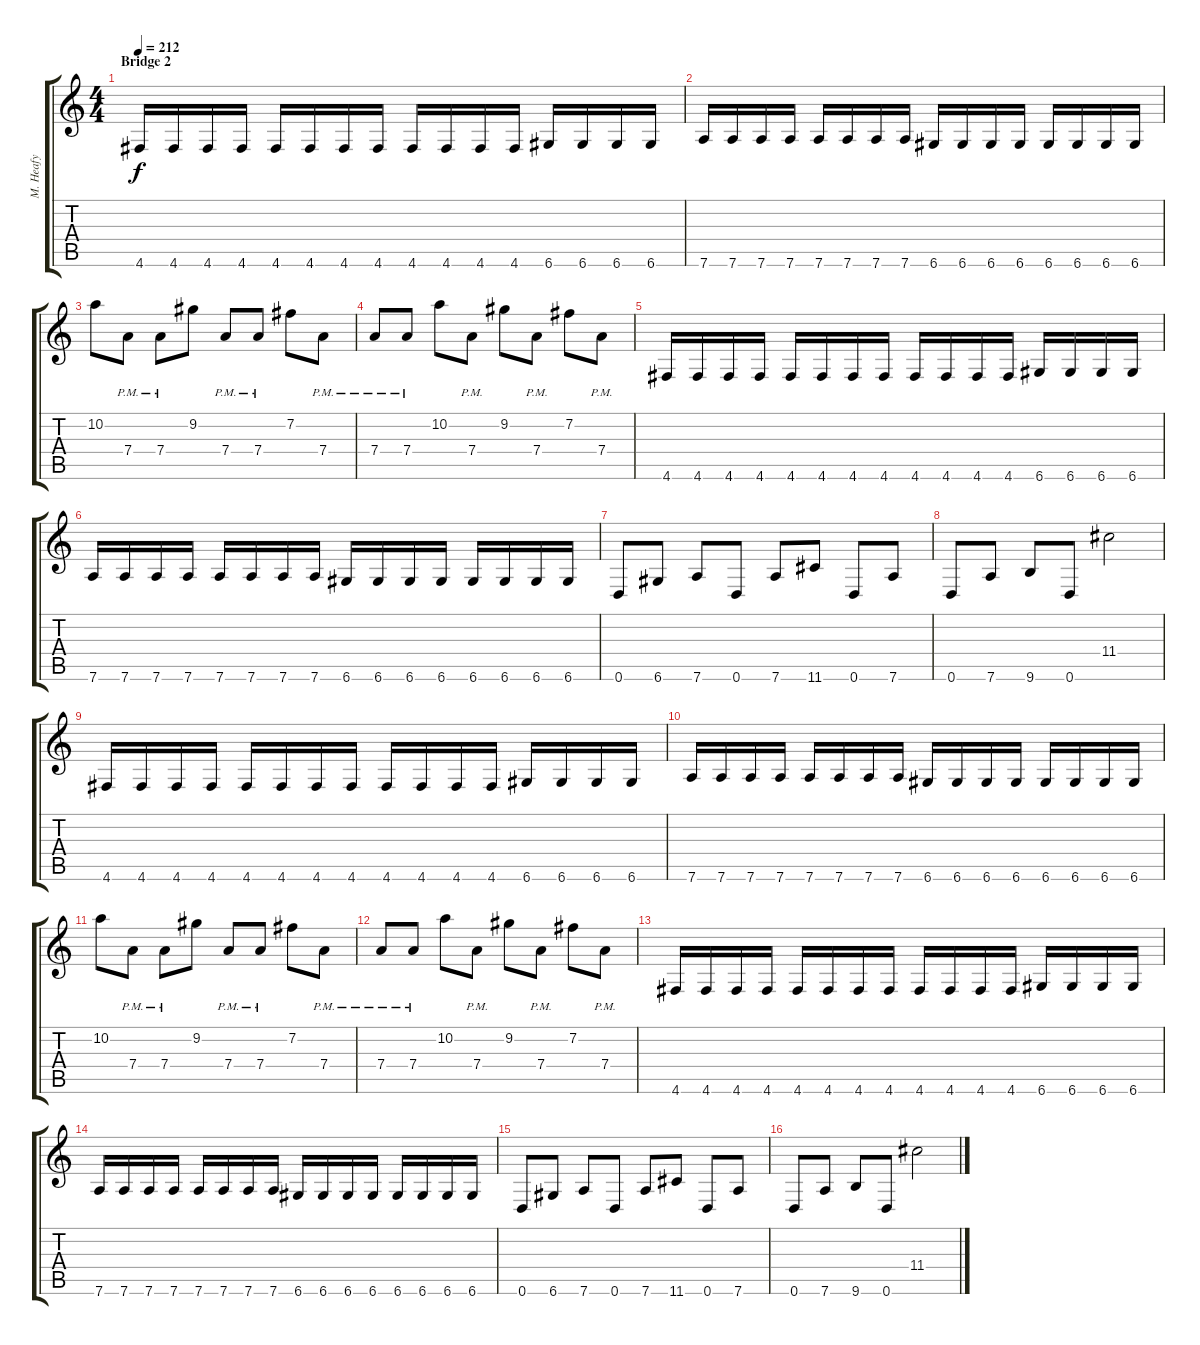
\track ("M. Heafy" "M. Heafy") {instrument overdrivenguitar}
\staff {score tabs}
\tuning (E4 B3 G3 D3 A2 D2) {hide}
\ts (4 4)
\section ("" "Bridge 2")
\tempo 212
\clef g2
\ks c
4.6.16{dy f} 4.6.16 4.6.16 4.6.16 4.6.16 4.6.16 4.6.16 4.6.16 4.6.16 4.6.16 4.6.16 4.6.16 6.6.16 6.6.16 6.6.16 6.6.16 |
7.6.16 7.6.16 7.6.16 7.6.16 7.6.16 7.6.16 7.6.16 7.6.16 6.6.16 6.6.16 6.6.16 6.6.16 6.6.16 6.6.16 6.6.16 6.6.16 |
10.2.8 7.4{pm}.8 7.4{pm}.8 9.2.8 7.4{pm}.8 7.4{pm}.8 7.2.8 7.4{pm}.8 |
7.4{pm}.8 7.4{pm}.8 10.2.8 7.4{pm}.8 9.2.8 7.4{pm}.8 7.2.8 7.4{pm}.8 |
4.6.16 4.6.16 4.6.16 4.6.16 4.6.16 4.6.16 4.6.16 4.6.16 4.6.16 4.6.16 4.6.16 4.6.16 6.6.16 6.6.16 6.6.16 6.6.16 |
7.6.16 7.6.16 7.6.16 7.6.16 7.6.16 7.6.16 7.6.16 7.6.16 6.6.16 6.6.16 6.6.16 6.6.16 6.6.16 6.6.16 6.6.16 6.6.16 |
0.6.8 6.6.8 7.6.8 0.6.8 7.6.8 11.6.8 0.6.8 7.6.8 |
0.6.8 7.6.8 9.6.8 0.6.8 11.4.2 |
4.6.16 4.6.16 4.6.16 4.6.16 4.6.16 4.6.16 4.6.16 4.6.16 4.6.16 4.6.16 4.6.16 4.6.16 6.6.16 6.6.16 6.6.16 6.6.16 |
7.6.16 7.6.16 7.6.16 7.6.16 7.6.16 7.6.16 7.6.16 7.6.16 6.6.16 6.6.16 6.6.16 6.6.16 6.6.16 6.6.16 6.6.16 6.6.16 |
10.2.8 7.4{pm}.8 7.4{pm}.8 9.2.8 7.4{pm}.8 7.4{pm}.8 7.2.8 7.4{pm}.8 |
7.4{pm}.8 7.4{pm}.8 10.2.8 7.4{pm}.8 9.2.8 7.4{pm}.8 7.2.8 7.4{pm}.8 |
4.6.16 4.6.16 4.6.16 4.6.16 4.6.16 4.6.16 4.6.16 4.6.16 4.6.16 4.6.16 4.6.16 4.6.16 6.6.16 6.6.16 6.6.16 6.6.16 |
7.6.16 7.6.16 7.6.16 7.6.16 7.6.16 7.6.16 7.6.16 7.6.16 6.6.16 6.6.16 6.6.16 6.6.16 6.6.16 6.6.16 6.6.16 6.6.16 |
0.6.8 6.6.8 7.6.8 0.6.8 7.6.8 11.6.8 0.6.8 7.6.8 |
0.6.8 7.6.8 9.6.8 0.6.8 11.4.2
